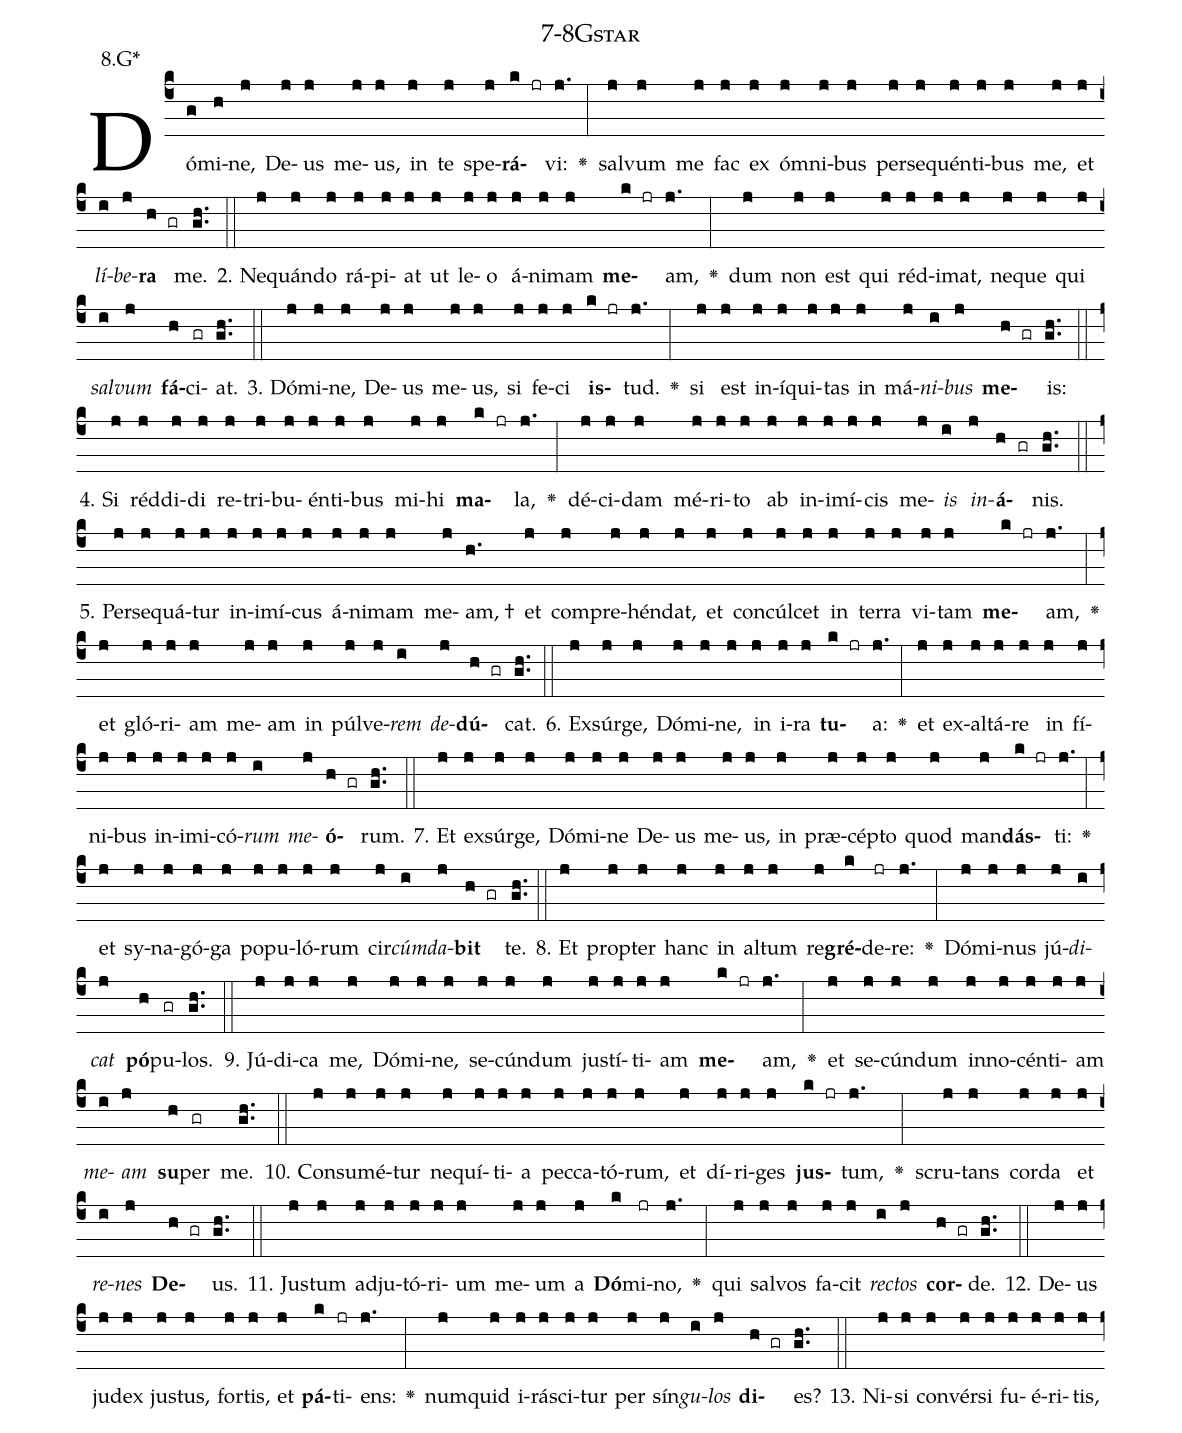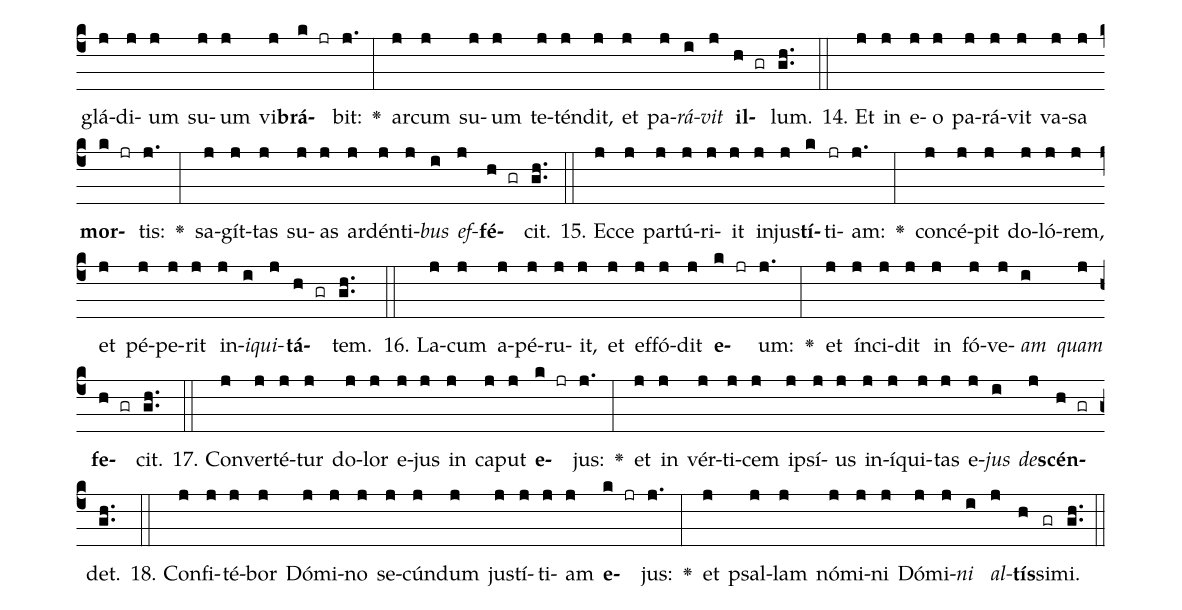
name: 7-8Gstar;
annotation: 8.G*;
%%
(c4)Dó(g)mi(h)ne,(j) De(j)us(j) me(j)us,(j) in(j) te(j) spe(j)<b>rá</b>(k jr)vi:(j.) <v>\greheightstar</v>(:) sal(j)vum(j) me(j) fac(j) ex(j) óm(j)ni(j)bus(j) per(j)se(j)quén(j)ti(j)bus(j) me,(j) et(j) <i>lí</i>(i)<i>be</i>(j)<b>ra</b>(h gr) me.(gh..) (::)
2. Ne(j)quán(j)do(j) rá(j)pi(j)at(j) ut(j) le(j)o(j) á(j)ni(j)mam(j) <b>me</b>(k jr)am,(j.) <v>\greheightstar</v>(:) dum(j) non(j) est(j) qui(j) réd(j)i(j)mat,(j) ne(j)que(j) qui(j) <i>sal</i>(i)<i>vum</i>(j) <b>fá</b>(h)ci(gr)at.(gh..) (::)
3. Dó(j)mi(j)ne,(j) De(j)us(j) me(j)us,(j) si(j) fe(j)ci(j) <b>is</b>(k jr)tud.(j.) <v>\greheightstar</v>(:) si(j) est(j) in(j)í(j)qui(j)tas(j) in(j) má(j)<i>ni</i>(i)<i>bus</i>(j) <b>me</b>(h gr)is:(gh..) (::)
4. Si(j) réd(j)di(j)di(j) re(j)tri(j)bu(j)én(j)ti(j)bus(j) mi(j)hi(j) <b>ma</b>(k jr)la,(j.) <v>\greheightstar</v>(:) dé(j)ci(j)dam(j) mé(j)ri(j)to(j) ab(j) in(j)i(j)mí(j)cis(j) me(j)<i>is</i>(i) <i>in</i>(j)<b>á</b>(h gr)nis.(gh..) (::)
5. Per(j)se(j)quá(j)tur(j) in(j)i(j)mí(j)cus(j) á(j)ni(j)mam(j) me(j)am, †(h.) et(j) com(j)pre(j)hén(j)dat,(j) et(j) con(j)cúl(j)cet(j) in(j) ter(j)ra(j) vi(j)tam(j) <b>me</b>(k jr)am,(j.) <v>\greheightstar</v>(:) et(j) gló(j)ri(j)am(j) me(j)am(j) in(j) púl(j)ve(j)<i>rem</i>(i) <i>de</i>(j)<b>dú</b>(h gr)cat.(gh..) (::)
6. Ex(j)súr(j)ge,(j) Dó(j)mi(j)ne,(j) in(j) i(j)ra(j) <b>tu</b>(k jr)a:(j.) <v>\greheightstar</v>(:) et(j) ex(j)al(j)tá(j)re(j) in(j) fí(j)ni(j)bus(j) in(j)i(j)mi(j)có(j)<i>rum</i>(i) <i>me</i>(j)<b>ó</b>(h gr)rum.(gh..) (::)
7. Et(j) ex(j)súr(j)ge,(j) Dó(j)mi(j)ne(j) De(j)us(j) me(j)us,(j) in(j) præ(j)cép(j)to(j) quod(j) man(j)<b>dás</b>(k jr)ti:(j.) <v>\greheightstar</v>(:) et(j) sy(j)na(j)gó(j)ga(j) po(j)pu(j)ló(j)rum(j) cir(j)<i>cúm</i>(i)<i>da</i>(j)<b>bit</b>(h gr) te.(gh..) (::)
8. Et(j) prop(j)ter(j) hanc(j) in(j) al(j)tum(j) re(j)<b>gré</b>(k)de(jr)re:(j.) <v>\greheightstar</v>(:) Dó(j)mi(j)nus(j) jú(j)<i>di</i>(i)<i>cat</i>(j) <b>pó</b>(h)pu(gr)los.(gh..) (::)
9. Jú(j)di(j)ca(j) me,(j) Dó(j)mi(j)ne,(j) se(j)cún(j)dum(j) jus(j)tí(j)ti(j)am(j) <b>me</b>(k jr)am,(j.) <v>\greheightstar</v>(:) et(j) se(j)cún(j)dum(j) in(j)no(j)cén(j)ti(j)am(j) <i>me</i>(i)<i>am</i>(j) <b>su</b>(h)per(gr) me.(gh..) (::)
10. Con(j)su(j)mé(j)tur(j) ne(j)quí(j)ti(j)a(j) pec(j)ca(j)tó(j)rum,(j) et(j) dí(j)ri(j)ges(j) <b>jus</b>(k jr)tum,(j.) <v>\greheightstar</v>(:) scru(j)tans(j) cor(j)da(j) et(j) <i>re</i>(i)<i>nes</i>(j) <b>De</b>(h gr)us.(gh..) (::)
11. Jus(j)tum(j) ad(j)ju(j)tó(j)ri(j)um(j) me(j)um(j) a(j) <b>Dó</b>(k)mi(jr)no,(j.) <v>\greheightstar</v>(:) qui(j) sal(j)vos(j) fa(j)cit(j) <i>rec</i>(i)<i>tos</i>(j) <b>cor</b>(h gr)de.(gh..) (::)
12. De(j)us(j) ju(j)dex(j) jus(j)tus,(j) for(j)tis,(j) et(j) <b>pá</b>(k)ti(jr)ens:(j.) <v>\greheightstar</v>(:) num(j)quid(j) i(j)rá(j)sci(j)tur(j) per(j) sín(j)<i>gu</i>(i)<i>los</i>(j) <b>di</b>(h gr)es?(gh..) (::)
13. Ni(j)si(j) con(j)vér(j)si(j) fu(j)é(j)ri(j)tis,(j) glá(j)di(j)um(j) su(j)um(j) vi(j)<b>brá</b>(k jr)bit:(j.) <v>\greheightstar</v>(:) ar(j)cum(j) su(j)um(j) te(j)tén(j)dit,(j) et(j) pa(j)<i>rá</i>(i)<i>vit</i>(j) <b>il</b>(h gr)lum.(gh..) (::)
14. Et(j) in(j) e(j)o(j) pa(j)rá(j)vit(j) va(j)sa(j) <b>mor</b>(k jr)tis:(j.) <v>\greheightstar</v>(:) sa(j)gít(j)tas(j) su(j)as(j) ar(j)dén(j)ti(j)<i>bus</i>(i) <i>ef</i>(j)<b>fé</b>(h gr)cit.(gh..) (::)
15. Ec(j)ce(j) par(j)tú(j)ri(j)it(j) in(j)jus(j)<b>tí</b>(k)ti(jr)am:(j.) <v>\greheightstar</v>(:) con(j)cé(j)pit(j) do(j)ló(j)rem,(j) et(j) pé(j)pe(j)rit(j) in(j)<i>i</i>(i)<i>qui</i>(j)<b>tá</b>(h gr)tem.(gh..) (::)
16. La(j)cum(j) a(j)pé(j)ru(j)it,(j) et(j) ef(j)fó(j)dit(j) <b>e</b>(k jr)um:(j.) <v>\greheightstar</v>(:) et(j) ín(j)ci(j)dit(j) in(j) fó(j)ve(j)<i>am</i>(i) <i>quam</i>(j) <b>fe</b>(h gr)cit.(gh..) (::)
17. Con(j)ver(j)té(j)tur(j) do(j)lor(j) e(j)jus(j) in(j) ca(j)put(j) <b>e</b>(k jr)jus:(j.) <v>\greheightstar</v>(:) et(j) in(j) vér(j)ti(j)cem(j) ip(j)sí(j)us(j) in(j)í(j)qui(j)tas(j) e(j)<i>jus</i>(i) <i>de</i>(j)<b>scén</b>(h gr)det.(gh..) (::)
18. Con(j)fi(j)té(j)bor(j) Dó(j)mi(j)no(j) se(j)cún(j)dum(j) jus(j)tí(j)ti(j)am(j) <b>e</b>(k jr)jus:(j.) <v>\greheightstar</v>(:) et(j) psal(j)lam(j) nó(j)mi(j)ni(j) Dó(j)mi(j)<i>ni</i>(i) <i>al</i>(j)<b>tís</b>(h)si(gr)mi.(gh..) (::)
